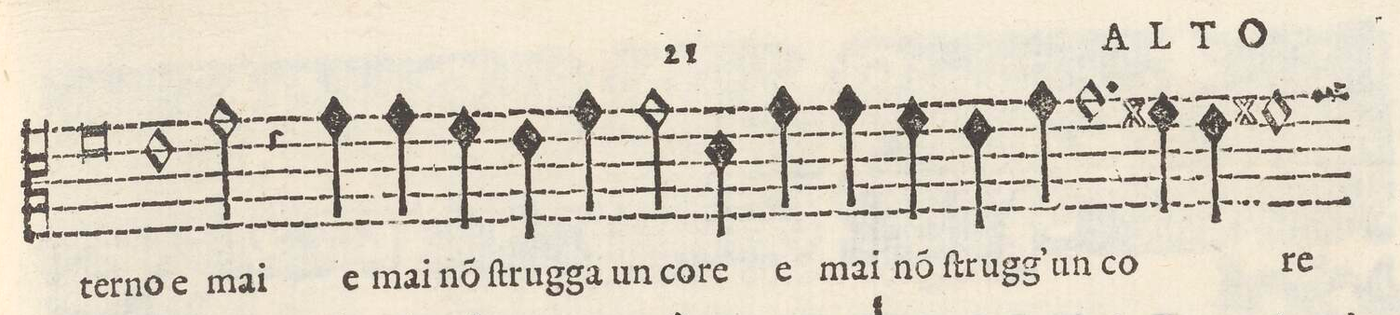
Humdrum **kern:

**kern	**text
*I"ALTO	*
*clefC3	*
*k[]	*
*met(C)	*
*M2/1	*
0f	-ter-
=38-	=38-
1e	-no e
2g\	mai
4r	.
4g\	e
=39-	=39-
4g\	mai
4f\	nõ(n)
4e\	ſtrug-
4g\	-ga un
2g\	co-
4d\	-re
4g\	e
=40-	=40-
4g\	mai
4f\	nõ(n)
4e\	ſtrug-
4g\	-g`un
1.g	co-
=41-	=41-
4f#X\	.
4e\	.
1f#X	-re
*custos:g	*
=42-	=42-
*-	*-
